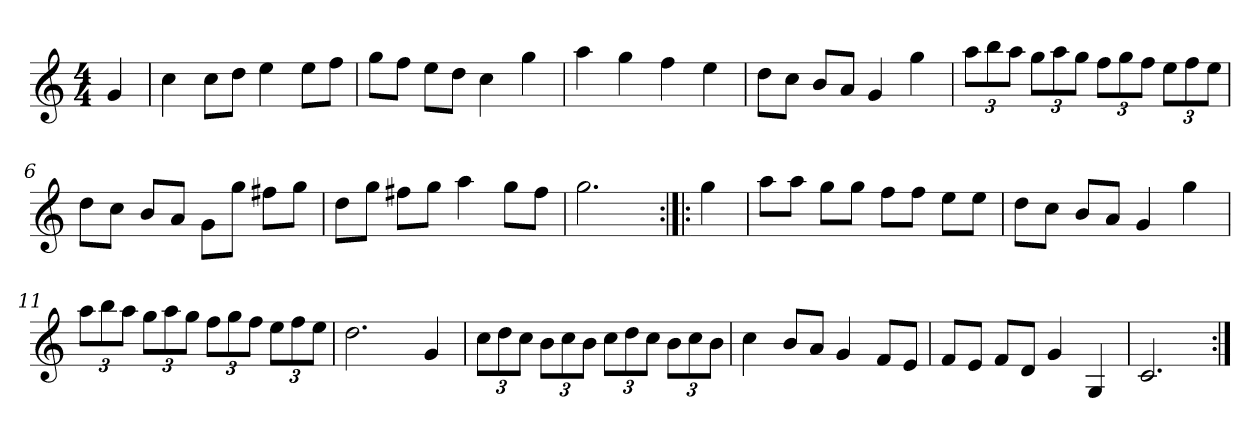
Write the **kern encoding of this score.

**kern
*part1
*staff1
*clefG2
*k[]
*C:
*M4/4
*MM120
=
4g
=1
4cc
8cc\L
8dd\J
4ee
8ee\L
8ff\J
=2
8gg\L
8ff\J
8ee\L
8dd\J
4cc
4gg
=3
4aa
4gg
4ff
4ee
=4
8dd\L
8cc\J
8b/L
8a/J
4g
4gg
=5
12aa\L
12bb\
12aa\J
12gg\L
12aa\
12gg\J
12ff\L
12gg\
12ff\J
12ee\L
12ff\
12ee\J
=6
8dd\L
8cc\J
8b/L
8a/J
8g\L
8gg\J
8ff#X\L
8gg\J
=7
8dd\L
8gg\J
8ff#X\L
8gg\J
4aa
8gg\L
8ff#\J
=8
2.gg
=:|!|:
4gg
=9
8aa\L
8aa\J
8gg\L
8gg\J
8ff\L
8ff\J
8ee\L
8ee\J
=10
8dd\L
8cc\J
8b/L
8a/J
4g
4gg
=11
12aa\L
12bb\
12aa\J
12gg\L
12aa\
12gg\J
12ff\L
12gg\
12ff\J
12ee\L
12ff\
12ee\J
=12
2.dd
4g
=13
12cc\L
12dd\
12cc\J
12b\L
12cc\
12b\J
12cc\L
12dd\
12cc\J
12b\L
12cc\
12b\J
=14
4cc
8b/L
8a/J
4g
8f/L
8e/J
=15
8f/L
8e/J
8f/L
8d/J
4g
4G
=16
2.c
=:|!
*-
